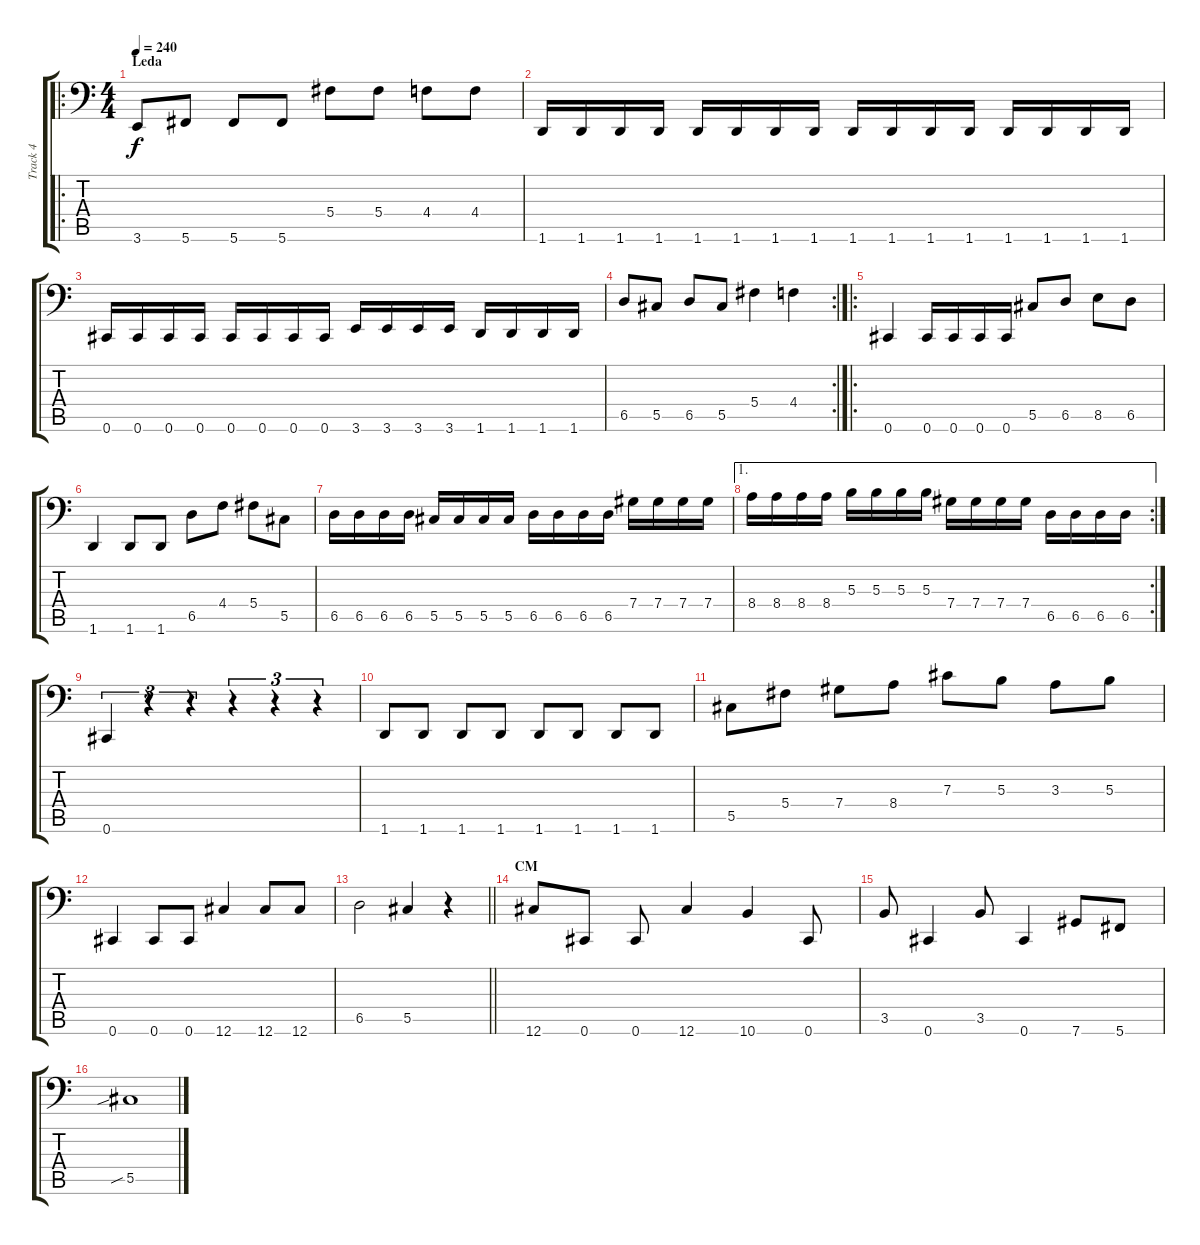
\track ("Track 4" "Track 4") {instrument electricbassfinger}
\staff {score tabs}
\tuning (Eb3 Bb2 Gb2 Db2 Ab1 Db1) {hide}
\ro
\ts (4 4)
\section ("" "Leda")
\tempo 240
\clef f4
\ks c
3.6.8{dy f} 5.6.8 5.6.8 5.6.8 5.4.8 5.4.8 4.4.8 4.4.8 |
1.6.16 1.6.16 1.6.16 1.6.16 1.6.16 1.6.16 1.6.16 1.6.16 1.6.16 1.6.16 1.6.16 1.6.16 1.6.16 1.6.16 1.6.16 1.6.16 |
0.6.16 0.6.16 0.6.16 0.6.16 0.6.16 0.6.16 0.6.16 0.6.16 3.6.16 3.6.16 3.6.16 3.6.16 1.6.16 1.6.16 1.6.16 1.6.16 |
\rc 2
6.5.8 5.5.8 6.5.8 5.5.8 5.4.4 4.4.4 |
\ro
0.6.4 0.6.16 0.6.16 0.6.16 0.6.16 5.5.8 6.5.8 8.5.8 6.5.8 |
1.6.4 1.6.8 1.6.8 6.5.8 4.4.8 5.4.8 5.5.8 |
6.5.16 6.5.16 6.5.16 6.5.16 5.5.16 5.5.16 5.5.16 5.5.16 6.5.16 6.5.16 6.5.16 6.5.16 7.4.16 7.4.16 7.4.16 7.4.16 |
\ae 1
\rc 2
8.4.16 8.4.16 8.4.16 8.4.16 5.3.16 5.3.16 5.3.16 5.3.16 7.4.16 7.4.16 7.4.16 7.4.16 6.5.16 6.5.16 6.5.16 6.5.16 |
0.6.4{tu (3 2)} r.4{tu (3 2)} r.4{tu (3 2)} r.4{tu (3 2)} r.4{tu (3 2)} r.4{tu (3 2)} |
1.6.8 1.6.8 1.6.8 1.6.8 1.6.8 1.6.8 1.6.8 1.6.8 |
5.5.8 5.4.8 7.4.8 8.4.8 7.3.8 5.3.8 3.3.8 5.3.8 |
0.6.4 0.6.8 0.6.8 12.6.4 12.6.8 12.6.8 |
\barLineRight lightlight
6.5.2 5.5.4 r.4 |
\section ("" "CM")
12.6.8 0.6.8 0.6.8 12.6.4 10.6.4 0.6.8 |
3.5.8 0.6.4 3.5.8 0.6.4 7.6.8 5.6.8 |
5.5{sib}.1
